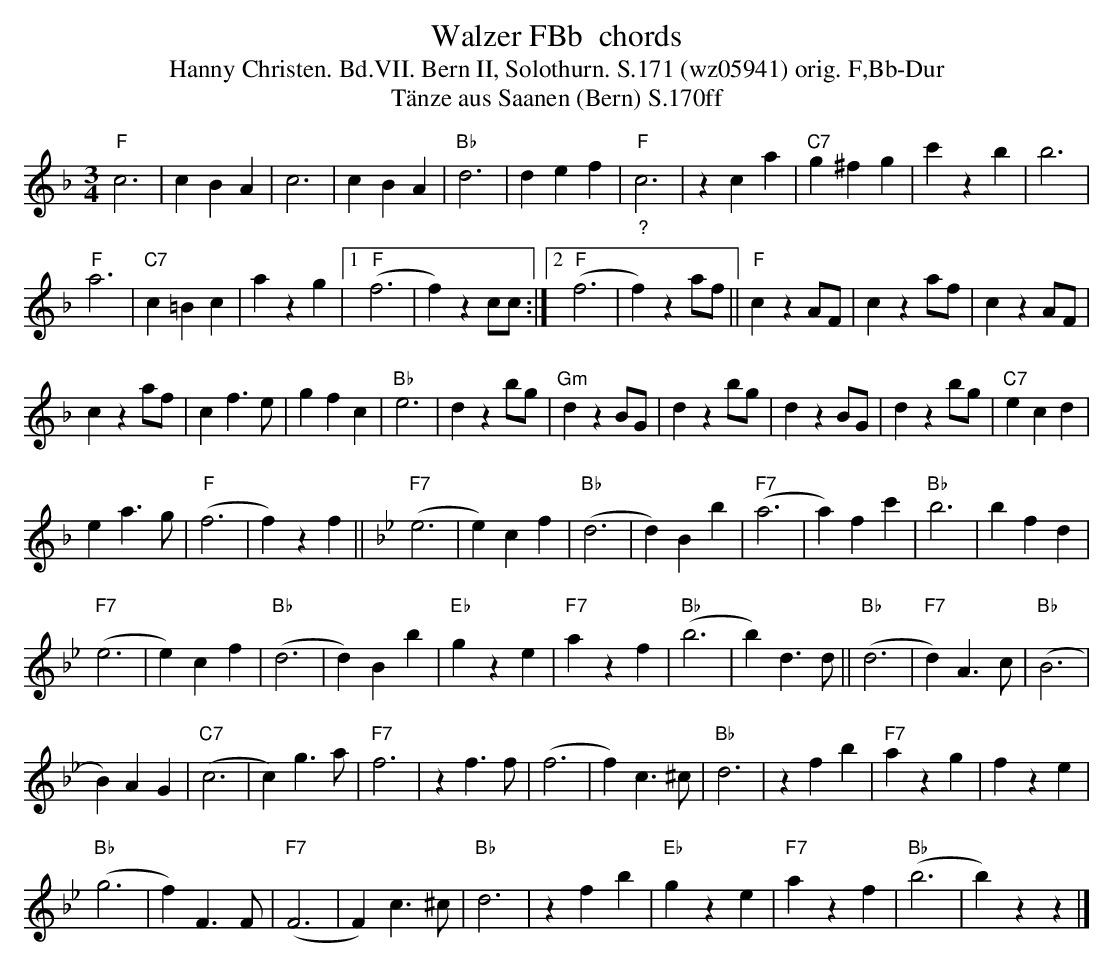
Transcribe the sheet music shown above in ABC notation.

X:1
T: Walzer FBb  chords
T:Hanny Christen. Bd.VII. Bern II, Solothurn. S.171 (wz05941) orig. F,Bb-Dur
T: T\"anze aus Saanen (Bern) S.170ff
M:3/4
L:1/4
K:F %%MIDI gchordon
"F"c3 | cBA | c3 | cBA | "Bb"d3 | def |"F""_?"c3 | zca | "C7"g^fg | c'zb | b3 |
"F"a3 | "C7"c=Bc | azg |1 "F"(f3 | f)zc/c/ :|2 "F"(f3 | f)za/f/ || "F"cz A/F/ | cz a/f/ | cz A/F/ |
cza/f/ | cf>e | gfc | "Bb"e3 | dzb/g/ | "Gm"dzB/G/ | dzb/g/ | dzB/G/ | dzb/g/ | "C7"ecd |
ea>g | "F"(f3 | f)zf || [K:Bb] "F7"(e3 | e)cf | "Bb"(d3 | d)Bb | "F7"(a3 | a)fc' | "Bb"b3 | bfd |
"F7"(e3 | e)cf | "Bb"(d3 | d)Bb | "Eb"gze | "F7"azf | "Bb"(b3 | b)d>d || "Bb"(d3 | "F7"d)A>c | "Bb"(B3 |
B)AG | "C7"(c3 | c)g>a | "F7"f3 | zf>f | (f3 | f)c>^c | "Bb"d3 | zfb | "F7"azg | fze |
"Bb"(g3 | f)F>F | "F7"(F3 | F)c>^c | "Bb"d3 | zfb | "Eb"gze | "F7"azf | "Bb"(b3 | b)zz |]
